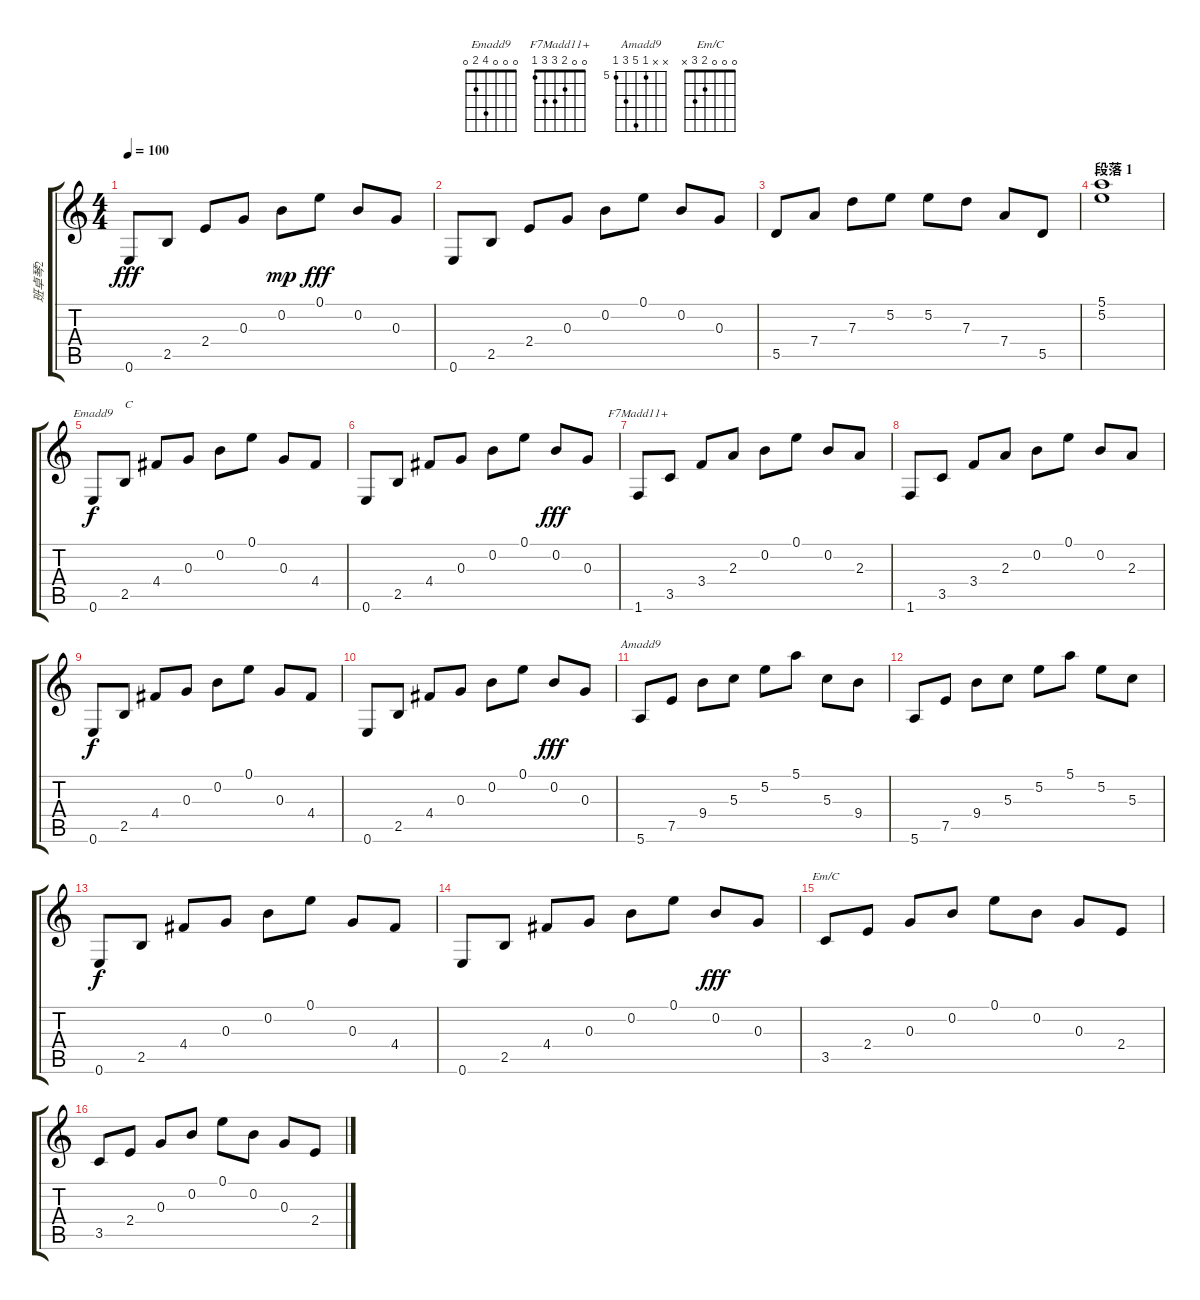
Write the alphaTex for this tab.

\track ("班卓琴2" "班卓琴2") {instrument banjo}
\staff {score tabs}
\tuning (E4 B3 G3 D3 A2 E2) {hide}
\displaytranspose 12
\chord ("Emadd9" 0 0 0 4 2 0)
\chord ("F7Madd11+" 0 0 2 3 3 1)
\chord ("Amadd9" x x 5 9 7 5) {firstfret 5}
\chord ("Em/C" 0 0 0 2 3 x)
\ts (4 4)
\tempo 100
\clef g2
\ks c
0.6.8{dy fff} 2.5.8 2.4.8 0.3.8 0.2.8{dy mp} 0.1.8{dy fff} 0.2.8 0.3.8 |
0.6.8 2.5.8 2.4.8 0.3.8 0.2.8 0.1.8 0.2.8 0.3.8 |
5.5.8 7.4.8 7.3.8 5.2.8 5.2.8 7.3.8 7.4.8 5.5.8 |
\section ("" "段落 1")
(5.1 5.2).1 |
0.6.8{ch "Emadd9" dy f} 2.5.8{txt "C"} 4.4.8 0.3.8 0.2.8 0.1.8 0.3.8 4.4.8 |
0.6.8 2.5.8 4.4.8 0.3.8 0.2.8 0.1.8 0.2.8{dy fff} 0.3.8 |
1.6.8{ch "F7Madd11+"} 3.5.8 3.4.8 2.3.8 0.2.8 0.1.8 0.2.8 2.3.8 |
1.6.8 3.5.8 3.4.8 2.3.8 0.2.8 0.1.8 0.2.8 2.3.8 |
0.6.8{dy f} 2.5.8 4.4.8 0.3.8 0.2.8 0.1.8 0.3.8 4.4.8 |
0.6.8 2.5.8 4.4.8 0.3.8 0.2.8 0.1.8 0.2.8{dy fff} 0.3.8 |
5.6.8{ch "Amadd9"} 7.5.8 9.4.8 5.3.8 5.2.8 5.1.8 5.3.8 9.4.8 |
5.6.8 7.5.8 9.4.8 5.3.8 5.2.8 5.1.8 5.2.8 5.3.8 |
0.6.8{dy f} 2.5.8 4.4.8 0.3.8 0.2.8 0.1.8 0.3.8 4.4.8 |
0.6.8 2.5.8 4.4.8 0.3.8 0.2.8 0.1.8 0.2.8{dy fff} 0.3.8 |
3.5.8{ch "Em/C"} 2.4.8 0.3.8 0.2.8 0.1.8 0.2.8 0.3.8 2.4.8 |
3.5.8 2.4.8 0.3.8 0.2.8 0.1.8 0.2.8 0.3.8 2.4.8
